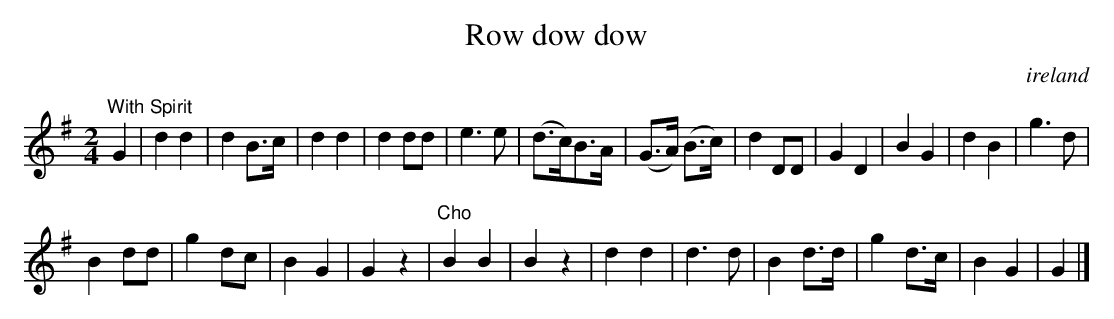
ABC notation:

X:1
T:Row dow dow
O:ireland
M:2/4
L:1/8
K:G
"With Spirit" G2|\
d2d2| d2B>c| d2d2| d2dd| e3e| (d>c)B>A| (G>A) (B>c)| d2DD|\
G2D2| B2G2| d2B2| g3d|
B2dd| g2dc| B2G2| G2z2|\
"Cho"B2B2| B2z2| d2d2| d3d| B2d>d| g2d>c| B2G2| G2|]
